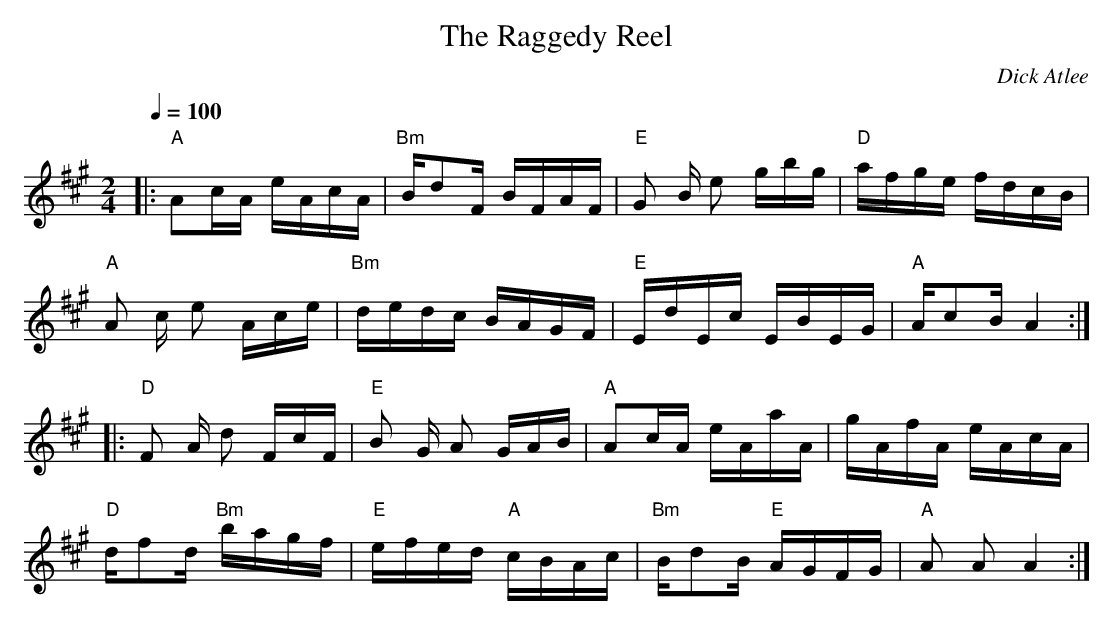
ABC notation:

X:1
T:The Raggedy Reel
M:2/4
L:1/16
Q:1/4=100
C:Dick Atlee
K:A
|: "A" A2cA eAcA | "Bm" Bd2F BFAF | "E" G2 B e2 gbg | "D" afge fdcB | !
"A" A2 c e2 Ace | "Bm" dedc BAGF | "E" EdEc EBEG | "A" Ac2B A4 :| !
|: "D" F2 A d2 FcF | "E" B2 G A2 GAB | "A" A2cA eAaA | gAfA eAcA | !
"D" df2d "Bm" bagf | "E" efed "A" cBAc | "Bm" Bd2B "E" AGFG | "A" A2 A2 A4 :|
